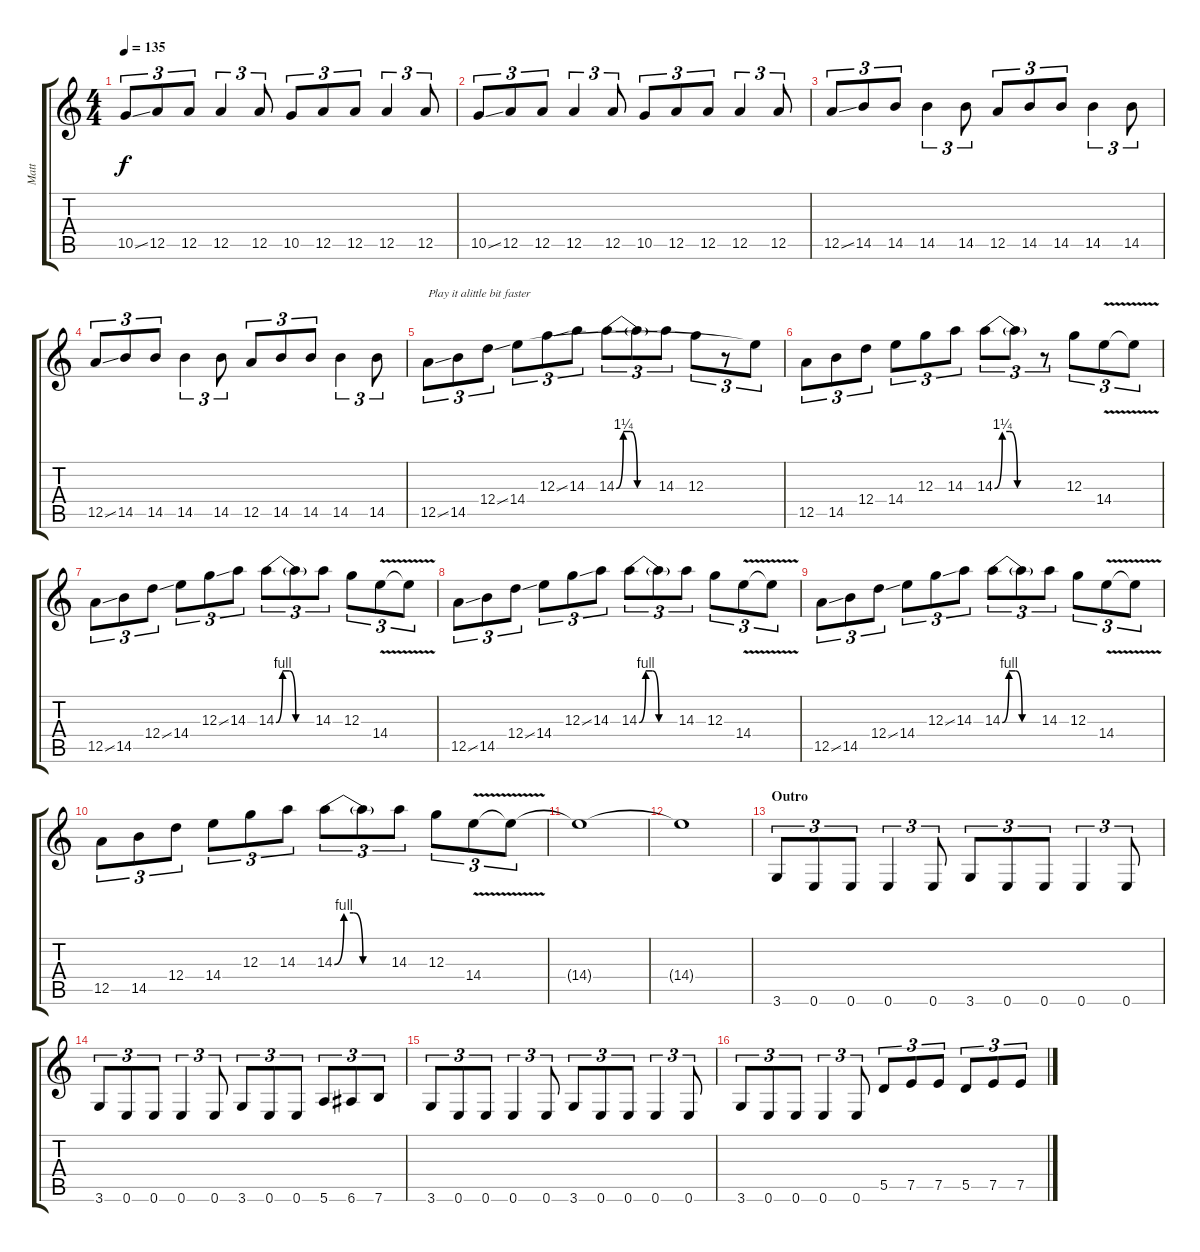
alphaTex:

\track ("Matt" "Matt") {instrument distortionguitar}
\staff {score tabs}
\tuning (E4 B3 G3 D3 A2 E2) {hide}
\ts (4 4)
\tempo 135
\clef g2
\ks c
10.5{ss}.8{tu (3 2) dy f} 12.5.8{tu (3 2)} 12.5.8{tu (3 2)} 12.5.4{tu (3 2)} 12.5.8{tu (3 2)} 10.5.8{tu (3 2)} 12.5.8{tu (3 2)} 12.5.8{tu (3 2)} 12.5.4{tu (3 2)} 12.5.8{tu (3 2)} |
10.5{ss}.8{tu (3 2)} 12.5.8{tu (3 2)} 12.5.8{tu (3 2)} 12.5.4{tu (3 2)} 12.5.8{tu (3 2)} 10.5.8{tu (3 2)} 12.5.8{tu (3 2)} 12.5.8{tu (3 2)} 12.5.4{tu (3 2)} 12.5.8{tu (3 2)} |
12.5{ss}.8{tu (3 2)} 14.5.8{tu (3 2)} 14.5.8{tu (3 2)} 14.5.4{tu (3 2)} 14.5.8{tu (3 2)} 12.5.8{tu (3 2)} 14.5.8{tu (3 2)} 14.5.8{tu (3 2)} 14.5.4{tu (3 2)} 14.5.8{tu (3 2)} |
12.5{ss}.8{tu (3 2)} 14.5.8{tu (3 2)} 14.5.8{tu (3 2)} 14.5.4{tu (3 2)} 14.5.8{tu (3 2)} 12.5.8{tu (3 2)} 14.5.8{tu (3 2)} 14.5.8{tu (3 2)} 14.5.4{tu (3 2)} 14.5.8{tu (3 2)} |
12.5{ss}.8{tu (3 2) txt "Play it alittle bit faster"} 14.5.8{tu (3 2)} 12.4{ss}.8{tu (3 2)} 14.4.8{tu (3 2)} 12.3{ss}.8{tu (3 2)} 14.3.8{tu (3 2)} 14.3{be (custom 0 0 10 5 20 5 30 0 60 0)}.8{tu (3 2)} 14.3{t}.8{tu (3 2)} 14.3.8{tu (3 2)} 12.3.8{tu (3 2)} r.8{tu (3 2)} 14.4{t}.8{tu (3 2)} |
12.5.8{tu (3 2)} 14.5.8{tu (3 2)} 12.4.8{tu (3 2)} 14.4.8{tu (3 2)} 12.3.8{tu (3 2)} 14.3.8{tu (3 2)} 14.3{be (custom 0 0 10 5 20 5 30 0 60 0)}.8{tu (3 2)} 14.3{t}.8{tu (3 2)} r.8{tu (3 2)} 12.3.8{tu (3 2)} 14.4{v}.8{tu (3 2)} 14.4{t}.8{tu (3 2)} |
12.5{ss}.8{tu (3 2)} 14.5.8{tu (3 2)} 12.4{ss}.8{tu (3 2)} 14.4.8{tu (3 2)} 12.3{ss}.8{tu (3 2)} 14.3.8{tu (3 2)} 14.3{be (custom 0 0 10 4 20 4 30 0 60 0)}.8{tu (3 2)} 14.3{t}.8{tu (3 2)} 14.3.8{tu (3 2)} 12.3.8{tu (3 2)} 14.4{v}.8{tu (3 2)} 14.4{t}.8{tu (3 2)} |
12.5{ss}.8{tu (3 2)} 14.5.8{tu (3 2)} 12.4{ss}.8{tu (3 2)} 14.4.8{tu (3 2)} 12.3{ss}.8{tu (3 2)} 14.3.8{tu (3 2)} 14.3{be (custom 0 0 10 4 20 4 30 0 60 0)}.8{tu (3 2)} 14.3{t}.8{tu (3 2)} 14.3.8{tu (3 2)} 12.3.8{tu (3 2)} 14.4{v}.8{tu (3 2)} 14.4{t}.8{tu (3 2)} |
12.5{ss}.8{tu (3 2)} 14.5.8{tu (3 2)} 12.4{ss}.8{tu (3 2)} 14.4.8{tu (3 2)} 12.3{ss}.8{tu (3 2)} 14.3.8{tu (3 2)} 14.3{be (custom 0 0 10 4 20 4 30 0 60 0)}.8{tu (3 2)} 14.3{t}.8{tu (3 2)} 14.3.8{tu (3 2)} 12.3.8{tu (3 2)} 14.4{v}.8{tu (3 2)} 14.4{t}.8{tu (3 2)} |
12.5.8{tu (3 2)} 14.5.8{tu (3 2)} 12.4.8{tu (3 2)} 14.4.8{tu (3 2)} 12.3.8{tu (3 2)} 14.3.8{tu (3 2)} 14.3{be (custom 0 0 10 4 20 4 30 0 60 0)}.8{tu (3 2)} 14.3{t}.8{tu (3 2)} 14.3.8{tu (3 2)} 12.3.8{tu (3 2)} 14.4{v}.8{tu (3 2)} 14.4{t}.8{tu (3 2)} |
14.4{t}.1 |
14.4{t}.1 |
\section ("" "Outro")
3.6.8{tu (3 2)} 0.6.8{tu (3 2)} 0.6.8{tu (3 2)} 0.6.4{tu (3 2)} 0.6.8{tu (3 2)} 3.6.8{tu (3 2)} 0.6.8{tu (3 2)} 0.6.8{tu (3 2)} 0.6.4{tu (3 2)} 0.6.8{tu (3 2)} |
3.6.8{tu (3 2)} 0.6.8{tu (3 2)} 0.6.8{tu (3 2)} 0.6.4{tu (3 2)} 0.6.8{tu (3 2)} 3.6.8{tu (3 2)} 0.6.8{tu (3 2)} 0.6.8{tu (3 2)} 5.6.8{tu (3 2)} 6.6.8{tu (3 2)} 7.6.8{tu (3 2)} |
3.6.8{tu (3 2)} 0.6.8{tu (3 2)} 0.6.8{tu (3 2)} 0.6.4{tu (3 2)} 0.6.8{tu (3 2)} 3.6.8{tu (3 2)} 0.6.8{tu (3 2)} 0.6.8{tu (3 2)} 0.6.4{tu (3 2)} 0.6.8{tu (3 2)} |
3.6.8{tu (3 2)} 0.6.8{tu (3 2)} 0.6.8{tu (3 2)} 0.6.4{tu (3 2)} 0.6.8{tu (3 2)} 5.5.8{tu (3 2)} 7.5.8{tu (3 2)} 7.5.8{tu (3 2)} 5.5.8{tu (3 2)} 7.5.8{tu (3 2)} 7.5.8{tu (3 2)}
